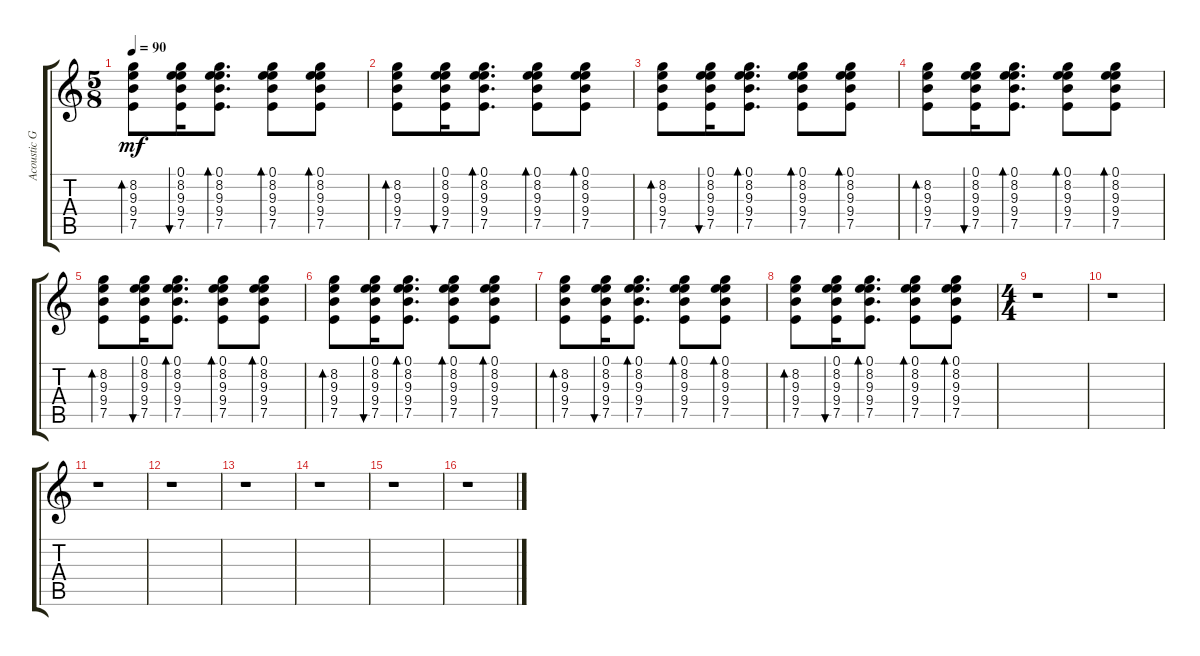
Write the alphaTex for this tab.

\track ("Acoustic Guitar" "Acoustic G") {instrument acousticguitarsteel}
\staff {score tabs}
\tuning (E4 B3 G3 D3 A2 E2) {hide}
\ts (5 8)
\tempo 90
\clef g2
\ks c
(8.2 9.3 9.4 7.5).8{bd 60 dy mf} (0.1 8.2 9.3 9.4 7.5).16{bu 60} (0.1 8.2 9.3 9.4 7.5).8{d bd 30} (0.1 8.2 9.3 9.4 7.5).8{bd 30} (0.1 8.2 9.3 9.4 7.5).8{bd 30} |
(8.2 9.3 9.4 7.5).8{bd 60} (0.1 8.2 9.3 9.4 7.5).16{bu 60} (0.1 8.2 9.3 9.4 7.5).8{d bd 30} (0.1 8.2 9.3 9.4 7.5).8{bd 30} (0.1 8.2 9.3 9.4 7.5).8{bd 30} |
(8.2 9.3 9.4 7.5).8{bd 60} (0.1 8.2 9.3 9.4 7.5).16{bu 60} (0.1 8.2 9.3 9.4 7.5).8{d bd 30} (0.1 8.2 9.3 9.4 7.5).8{bd 30} (0.1 8.2 9.3 9.4 7.5).8{bd 30} |
(8.2 9.3 9.4 7.5).8{bd 60} (0.1 8.2 9.3 9.4 7.5).16{bu 60} (0.1 8.2 9.3 9.4 7.5).8{d bd 30} (0.1 8.2 9.3 9.4 7.5).8{bd 30} (0.1 8.2 9.3 9.4 7.5).8{bd 30} |
(8.2 9.3 9.4 7.5).8{bd 60} (0.1 8.2 9.3 9.4 7.5).16{bu 60} (0.1 8.2 9.3 9.4 7.5).8{d bd 30} (0.1 8.2 9.3 9.4 7.5).8{bd 30} (0.1 8.2 9.3 9.4 7.5).8{bd 30} |
(8.2 9.3 9.4 7.5).8{bd 60} (0.1 8.2 9.3 9.4 7.5).16{bu 60} (0.1 8.2 9.3 9.4 7.5).8{d bd 30} (0.1 8.2 9.3 9.4 7.5).8{bd 30} (0.1 8.2 9.3 9.4 7.5).8{bd 30} |
(8.2 9.3 9.4 7.5).8{bd 60} (0.1 8.2 9.3 9.4 7.5).16{bu 60} (0.1 8.2 9.3 9.4 7.5).8{d bd 30} (0.1 8.2 9.3 9.4 7.5).8{bd 30} (0.1 8.2 9.3 9.4 7.5).8{bd 30} |
(8.2 9.3 9.4 7.5).8{bd 60} (0.1 8.2 9.3 9.4 7.5).16{bu 60} (0.1 8.2 9.3 9.4 7.5).8{d bd 30} (0.1 8.2 9.3 9.4 7.5).8{bd 30} (0.1 8.2 9.3 9.4 7.5).8{bd 30} |
\ts (4 4)
r.1 |
r.1 |
r.1 |
r.1 |
r.1 |
r.1 |
r.1 |
r.1
